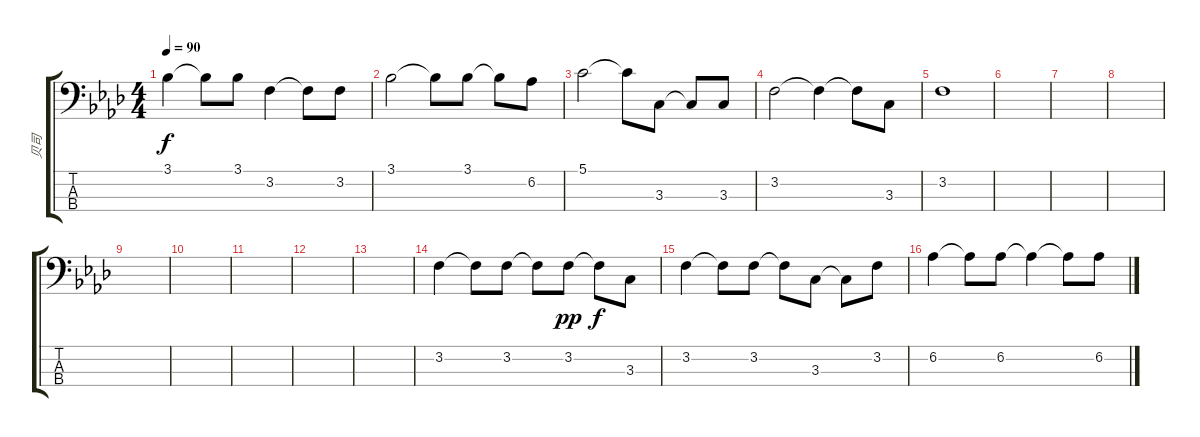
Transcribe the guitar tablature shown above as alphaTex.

\track ("贝司" "贝司") {instrument electricbassfinger}
\staff {score tabs}
\tuning (G2 D2 A1 E1) {hide}
\ts (4 4)
\tempo 90
\clef f4
\ks ab
3.1.4{dy f} 3.1{t}.8 3.1.8 3.2.4 3.2{t}.8 3.2.8 |
3.1.2 3.1{t}.8 3.1.8 3.1{t}.8 6.2.8 |
5.1.2 5.1{t}.8 3.3.8 3.3{t}.8 3.3.8 |
3.2.2 3.2{t}.4 3.2{t}.8 3.3.8 |
3.2.1 |
|
|
|
|
|
|
|
|
3.2.4 3.2{t}.8 3.2.8 3.2{t}.8 3.2.8{dy pp} 3.2{t}.8{dy f} 3.3.8 |
3.2.4 3.2{t}.8 3.2.8 3.2{t}.8 3.3.8 3.3{t}.8 3.2.8 |
6.2.4 6.2{t}.8 6.2.8 6.2{t}.4 6.2{t}.8 6.2.8
